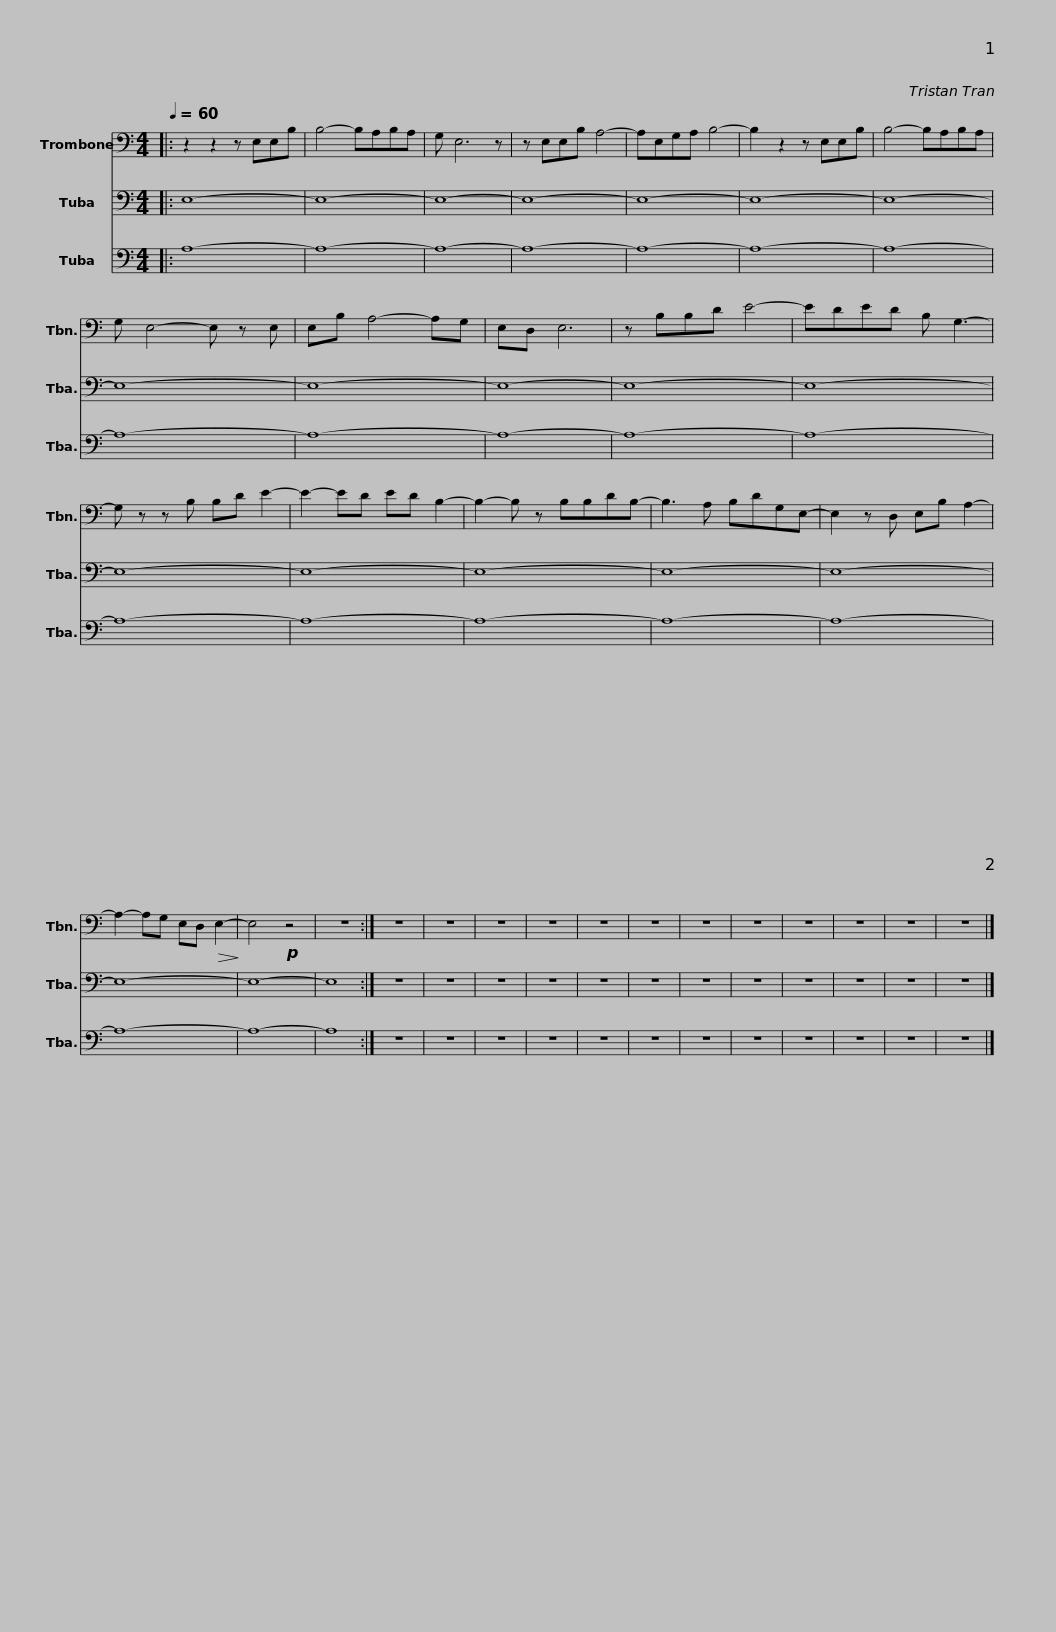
X:1
%%score 1 2 3
L:1/8
Q:1/4=60
M:4/4
I:linebreak $
K:C
V:1 bass
V:2 bass
V:3 bass
V:1
|: z2 z2 z E,E,B, | B,4- B,A,B,A, | G, E,6 z | z E,E,B, A,4- | A,E,G,A, B,4- | %5
 B,2 z2 z E,E,B, | B,4- B,A,B,A, |$ G, E,4- E, z E, | E,B, A,4- A,G, | E,D, E,6 | %10
 z B,B,D E4- | EDED B, G,3- | G, z z B, B,D E2- |$ E2- ED ED B,2- | B,2- B, z B,B,DB,- | %15
 B,3 A, B,DG,E,- | E,2 z D, E,B, A,2- | A,2- A,G, E,D,!>(! E,2-!>)! | E,4!p! z4 | z8 :| %20
 z8 |$ z8 | z8 | z8 | z8 | %25
 z8 | z8 | z8 | z8 | z8 | %30
 z8 | z8 |] %32
V:2
|: E,8- | E,8- | E,8- | E,8- | E,8- | %5
 E,8- | E,8- |$ E,8- | E,8- | E,8- | %10
 E,8- | E,8- | E,8- |$ E,8- | E,8- | %15
 E,8- | E,8- | E,8- | E,8- | E,8 :| %20
 z8 |$ z8 | z8 | z8 | z8 | %25
 z8 | z8 | z8 | z8 | z8 | %30
 z8 | z8 |] %32
V:3
|: A,8- | A,8- | A,8- | A,8- | A,8- | %5
 A,8- | A,8- |$ A,8- | A,8- | A,8- | %10
 A,8- | A,8- | A,8- |$ A,8- | A,8- | %15
 A,8- | A,8- | A,8- | A,8- | A,8 :| %20
 z8 |$ z8 | z8 | z8 | z8 | %25
 z8 | z8 | z8 | z8 | z8 | %30
 z8 | z8 |] %32
